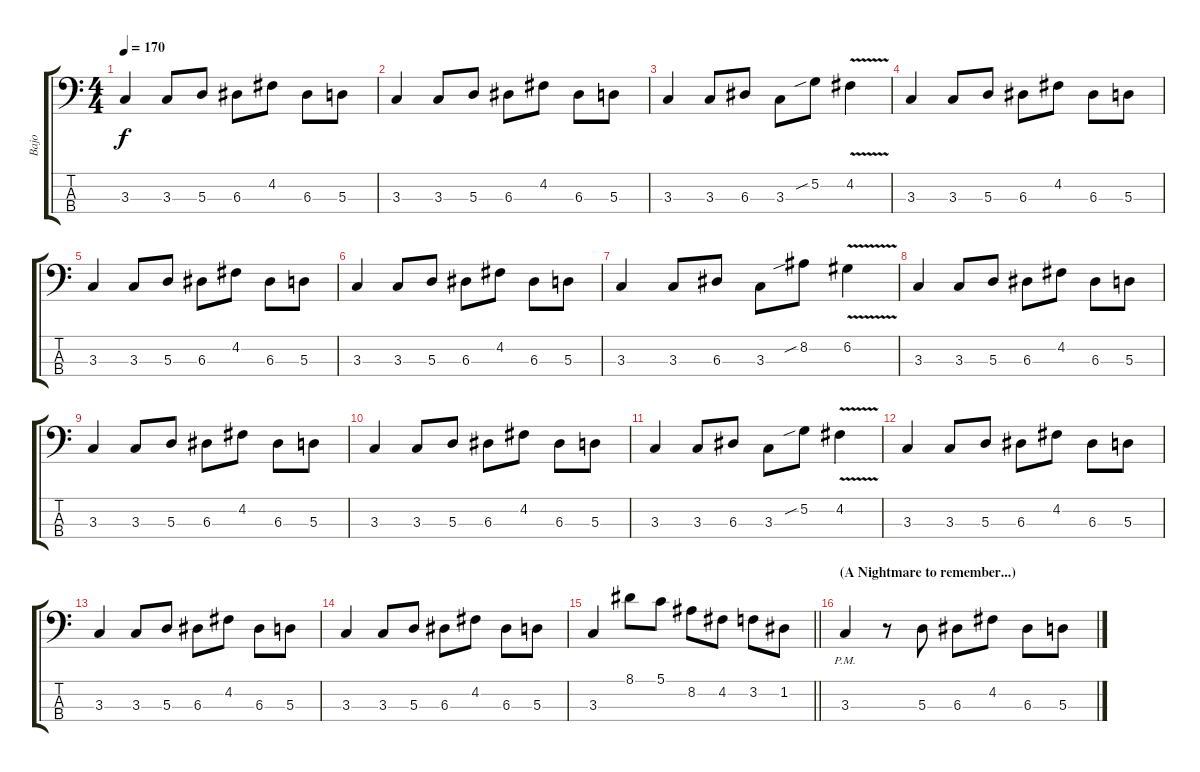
\track ("Bajo" "Bajo") {instrument electricbassfinger}
\staff {score tabs}
\tuning (G2 D2 A1 E1) {hide}
\ts (4 4)
\tempo 170
\clef f4
\ks c
3.3.4{dy f} 3.3.8 5.3.8 6.3.8 4.2.8 6.3.8 5.3.8 |
3.3.4 3.3.8 5.3.8 6.3.8 4.2.8 6.3.8 5.3.8 |
3.3.4 3.3.8 6.3.8 3.3.8 5.2{sib}.8 4.2{v}.4 |
3.3.4 3.3.8 5.3.8 6.3.8 4.2.8 6.3.8 5.3.8 |
3.3.4 3.3.8 5.3.8 6.3.8 4.2.8 6.3.8 5.3.8 |
3.3.4 3.3.8 5.3.8 6.3.8 4.2.8 6.3.8 5.3.8 |
3.3.4 3.3.8 6.3.8 3.3.8 8.2{sib}.8 6.2{v}.4 |
3.3.4 3.3.8 5.3.8 6.3.8 4.2.8 6.3.8 5.3.8 |
3.3.4 3.3.8 5.3.8 6.3.8 4.2.8 6.3.8 5.3.8 |
3.3.4 3.3.8 5.3.8 6.3.8 4.2.8 6.3.8 5.3.8 |
3.3.4 3.3.8 6.3.8 3.3.8 5.2{sib}.8 4.2{v}.4 |
3.3.4 3.3.8 5.3.8 6.3.8 4.2.8 6.3.8 5.3.8 |
3.3.4 3.3.8 5.3.8 6.3.8 4.2.8 6.3.8 5.3.8 |
3.3.4 3.3.8 5.3.8 6.3.8 4.2.8 6.3.8 5.3.8 |
\barLineRight lightlight
3.3.4 8.1.8 5.1.8 8.2.8 4.2.8 3.2.8 1.2.8 |
\section ("" "(A Nightmare to remember...)")
3.3{pm}.4 r.8 5.3.8 6.3.8 4.2.8 6.3.8 5.3.8
